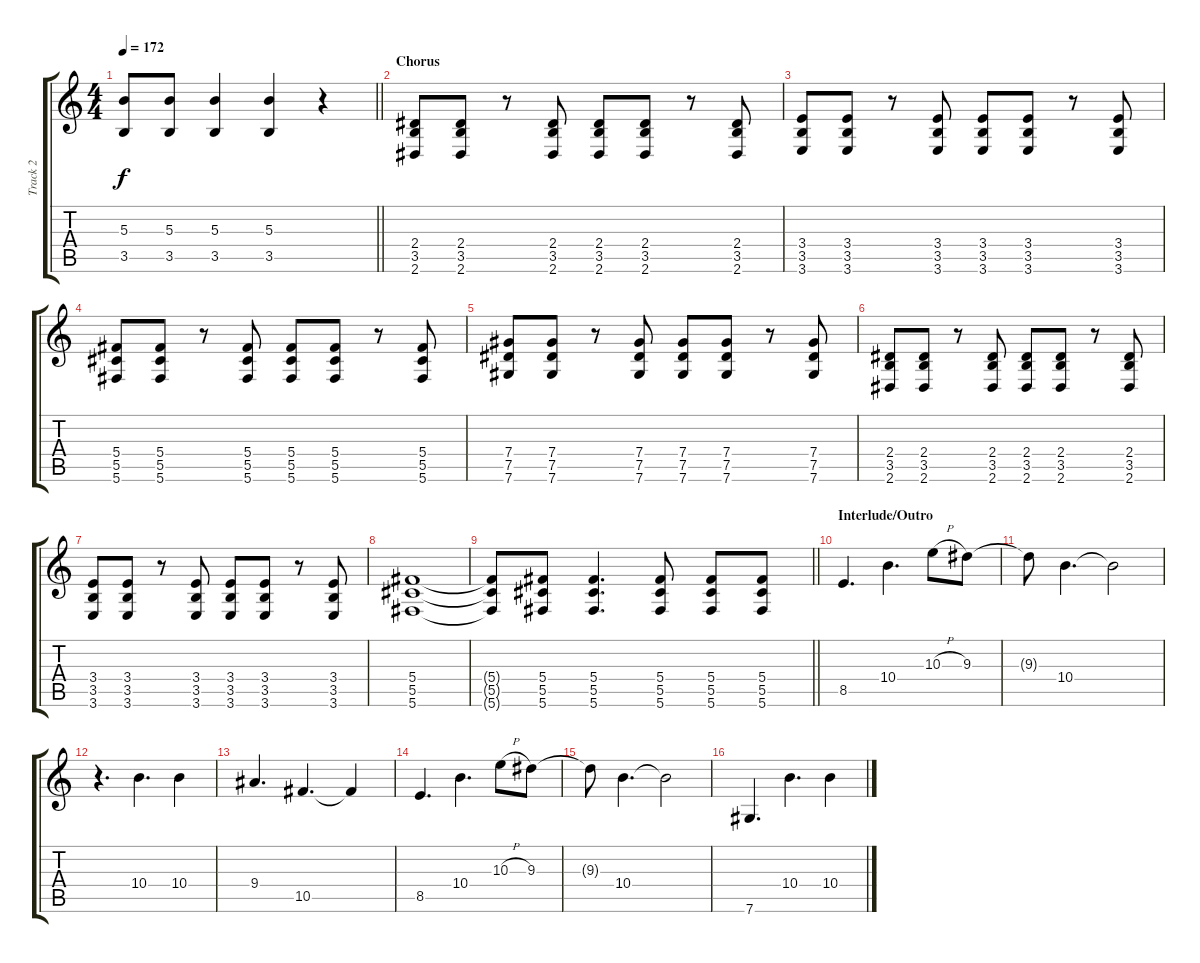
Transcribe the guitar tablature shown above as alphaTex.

\track ("Track 2" "Track 2") {instrument overdrivenguitar}
\staff {score tabs}
\tuning (Eb4 Bb3 Gb3 Db3 Ab2 Db2) {hide}
\ts (4 4)
\tempo 172
\clef g2
\barLineRight lightlight
\ks c
(5.3{t} 3.5{t}).8{dy f} (5.3 3.5).8 (5.3 3.5).4 (5.3 3.5).4 r.4 |
\section ("" "Chorus")
(2.4 3.5 2.6).8 (2.4 3.5 2.6).8 r.8 (2.4 3.5 2.6).8 (2.4 3.5 2.6).8 (2.4 3.5 2.6).8 r.8 (2.4 3.5 2.6).8 |
(3.4 3.5 3.6).8 (3.4 3.5 3.6).8 r.8 (3.4 3.5 3.6).8 (3.4 3.5 3.6).8 (3.4 3.5 3.6).8 r.8 (3.4 3.5 3.6).8 |
(5.4 5.5 5.6).8 (5.4 5.5 5.6).8 r.8 (5.4 5.5 5.6).8 (5.4 5.5 5.6).8 (5.4 5.5 5.6).8 r.8 (5.4 5.5 5.6).8 |
(7.4 7.5 7.6).8 (7.4 7.5 7.6).8 r.8 (7.4 7.5 7.6).8 (7.4 7.5 7.6).8 (7.4 7.5 7.6).8 r.8 (7.4 7.5 7.6).8 |
(2.4 3.5 2.6).8 (2.4 3.5 2.6).8 r.8 (2.4 3.5 2.6).8 (2.4 3.5 2.6).8 (2.4 3.5 2.6).8 r.8 (2.4 3.5 2.6).8 |
(3.4 3.5 3.6).8 (3.4 3.5 3.6).8 r.8 (3.4 3.5 3.6).8 (3.4 3.5 3.6).8 (3.4 3.5 3.6).8 r.8 (3.4 3.5 3.6).8 |
(5.4 5.5 5.6).1 |
\barLineRight lightlight
(5.4{t} 5.5{t} 5.6{t}).8 (5.4 5.5 5.6).8 (5.4 5.5 5.6).4{d} (5.4 5.5 5.6).8 (5.4 5.5 5.6).8 (5.4 5.5 5.6).8 |
\section ("" "Interlude/Outro")
8.5.4{d} 10.4.4{d} 10.3{h}.8 9.3.8 |
9.3{t}.8 10.4.4{d} 10.4{t}.2 |
r.4{d} 10.4.4{d} 10.4.4 |
9.4.4{d} 10.5.4{d} 10.5{t}.4 |
8.5.4{d} 10.4.4{d} 10.3{h}.8 9.3.8 |
9.3{t}.8 10.4.4{d} 10.4{t}.2 |
7.6.4{d} 10.4.4{d} 10.4.4
